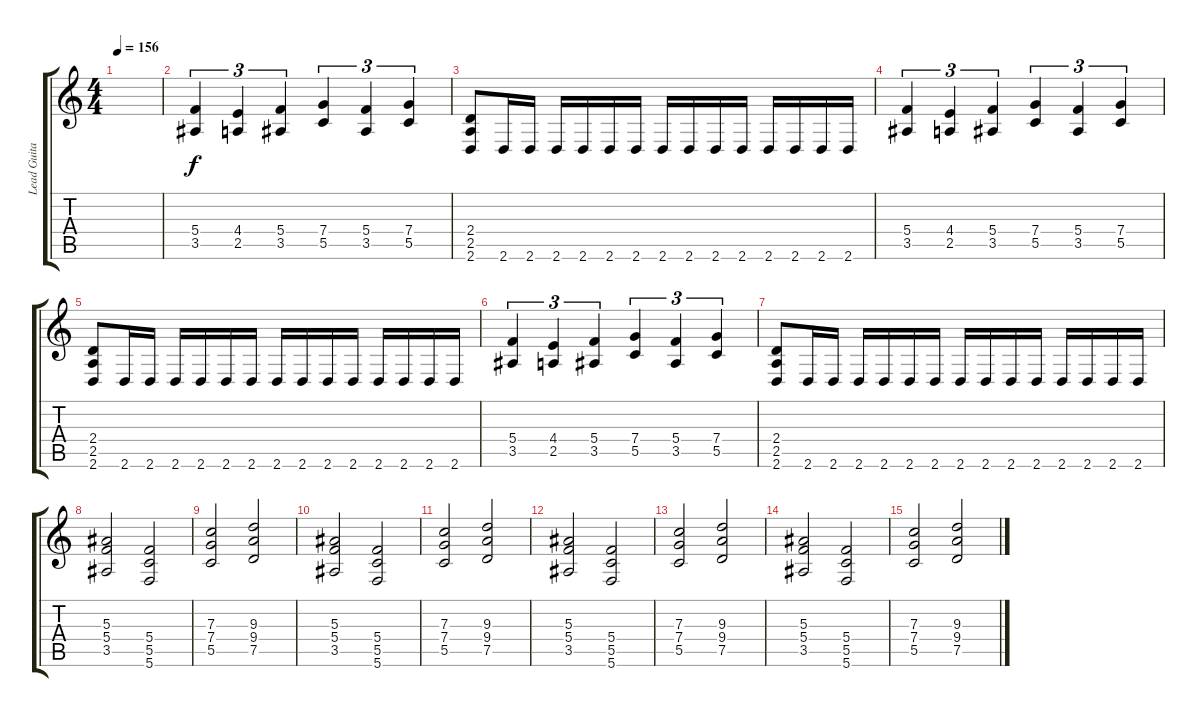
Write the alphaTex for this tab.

\track ("Lead Guitar" "Lead Guita") {instrument distortionguitar}
\staff {score tabs}
\tuning (D4 A3 F3 C3 G2 C2) {hide}
\ts (4 4)
\tempo 156
\clef g2
\ks c
|
(5.4 3.5).4{tu (3 2)} (4.4 2.5).4{tu (3 2)} (5.4 3.5).4{tu (3 2)} (7.4 5.5).4{tu (3 2)} (5.4 3.5).4{tu (3 2)} (7.4 5.5).4{tu (3 2)} |
(2.4 2.5 2.6).8 2.6.16 2.6.16 2.6.16 2.6.16 2.6.16 2.6.16 2.6.16 2.6.16 2.6.16 2.6.16 2.6.16 2.6.16 2.6.16 2.6.16 |
(5.4 3.5).4{tu (3 2)} (4.4 2.5).4{tu (3 2)} (5.4 3.5).4{tu (3 2)} (7.4 5.5).4{tu (3 2)} (5.4 3.5).4{tu (3 2)} (7.4 5.5).4{tu (3 2)} |
(2.4 2.5 2.6).8 2.6.16 2.6.16 2.6.16 2.6.16 2.6.16 2.6.16 2.6.16 2.6.16 2.6.16 2.6.16 2.6.16 2.6.16 2.6.16 2.6.16 |
(5.4 3.5).4{tu (3 2)} (4.4 2.5).4{tu (3 2)} (5.4 3.5).4{tu (3 2)} (7.4 5.5).4{tu (3 2)} (5.4 3.5).4{tu (3 2)} (7.4 5.5).4{tu (3 2)} |
(2.4 2.5 2.6).8 2.6.16 2.6.16 2.6.16 2.6.16 2.6.16 2.6.16 2.6.16 2.6.16 2.6.16 2.6.16 2.6.16 2.6.16 2.6.16 2.6.16 |
(5.3 5.4 3.5).2 (5.4 5.5 5.6).2 |
(7.3 7.4 5.5).2 (9.3 9.4 7.5).2 |
(5.3 5.4 3.5).2 (5.4 5.5 5.6).2 |
(7.3 7.4 5.5).2 (9.3 9.4 7.5).2 |
(5.3 5.4 3.5).2 (5.4 5.5 5.6).2 |
(7.3 7.4 5.5).2 (9.3 9.4 7.5).2 |
(5.3 5.4 3.5).2 (5.4 5.5 5.6).2 |
(7.3 7.4 5.5).2 (9.3 9.4 7.5).2
